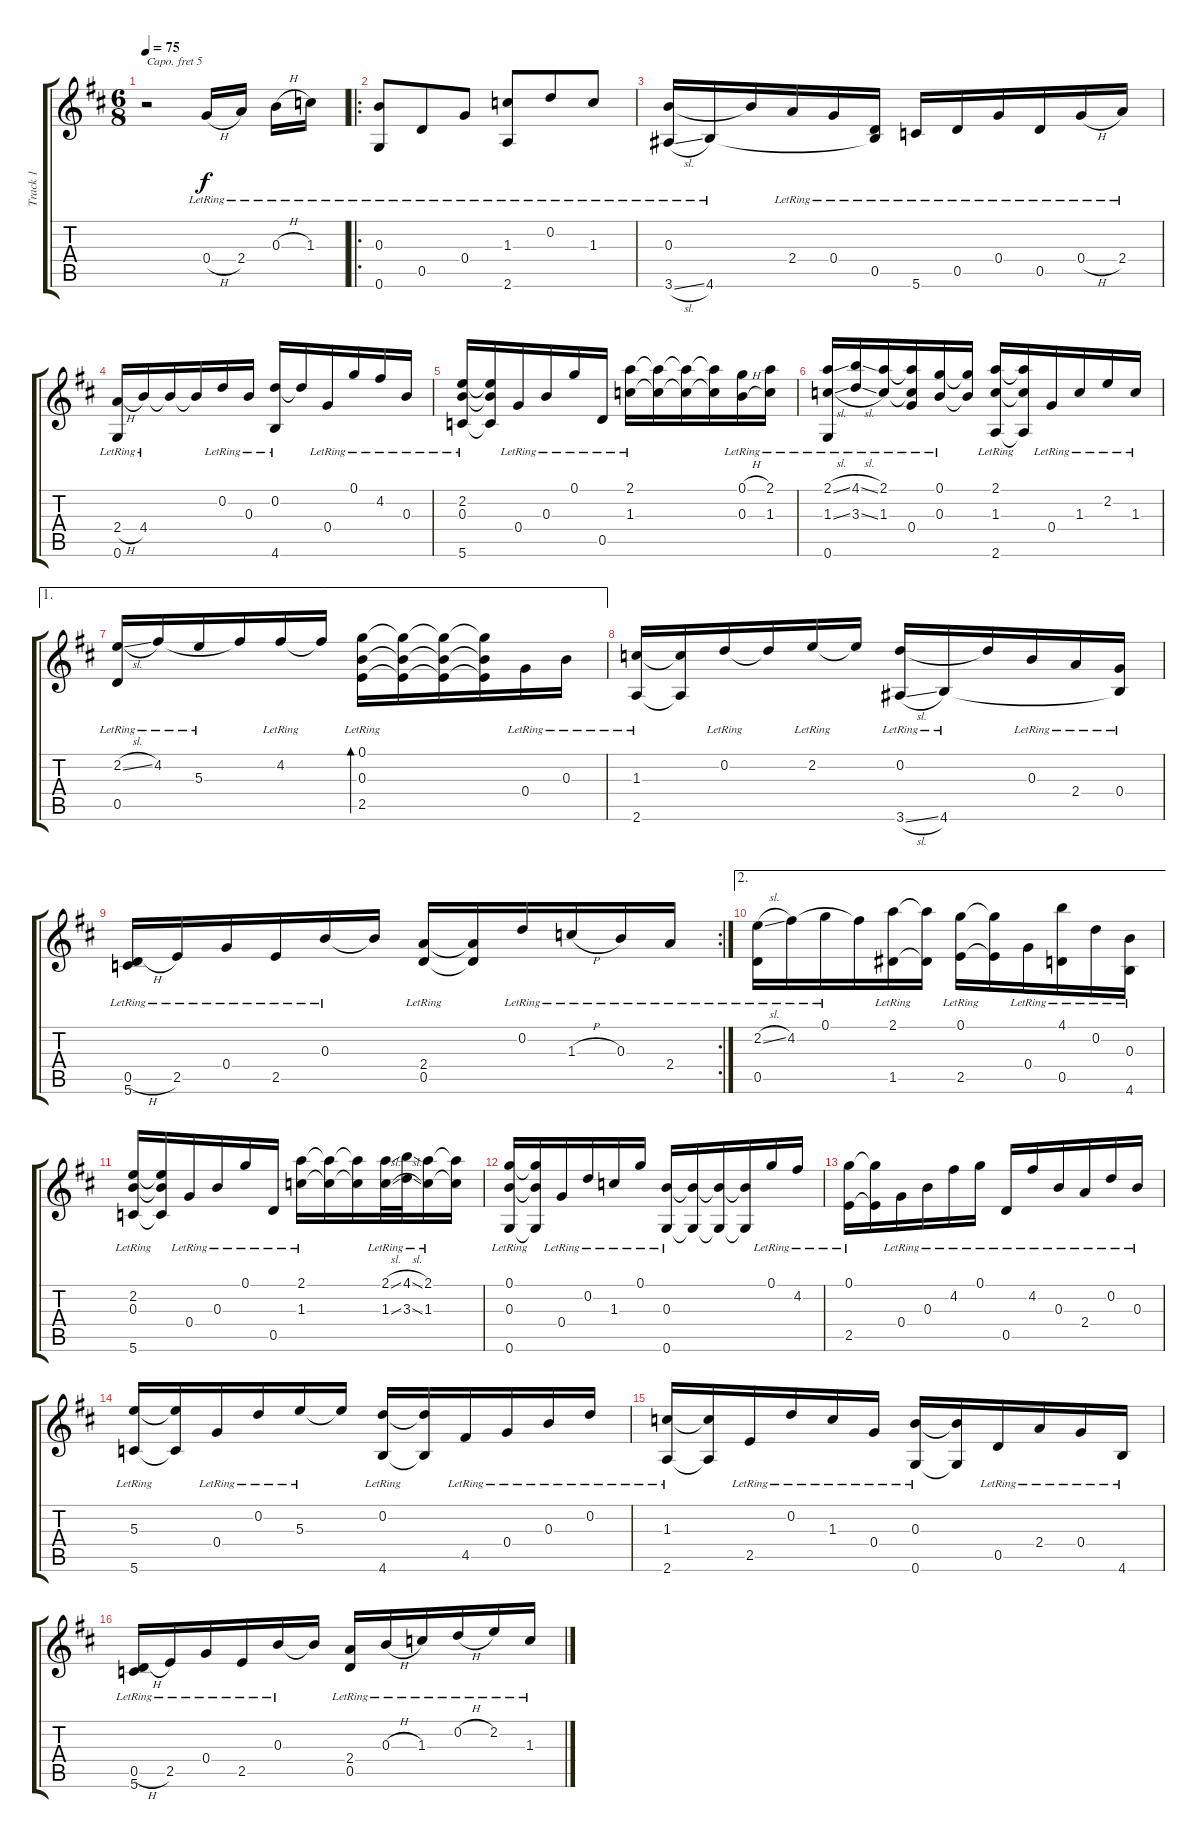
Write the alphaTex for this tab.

\track ("Track 1" "Track 1") {instrument acousticguitarnylon}
\staff {score tabs}
\capo 5
\tuning (D4 A3 Gb3 D3 A2 D2) {hide}
\ts (6 8)
\tempo 75
\clef g2
\ks d
r.2{dy f instrument acousticguitarnylon} 0.4{h lr}.16{beam merge} 2.4{lr}.16{beam split} 0.3{h lr}.16{beam merge} 1.3{lr}.16 |
\ro
(0.3{lr} 0.6{lr}).8 0.5{lr}.8 0.4{lr}.8 (1.3{lr} 2.6{lr}).8 0.2{lr}.8 1.3{lr}.8 |
(0.3{lr} 3.6{sl lr}).16 4.6{lr}.16 0.3{t}.16 2.4{lr}.16 0.4{lr}.16 (0.5{lr} 4.6{t}).16 5.6{lr}.16 0.5{lr}.16 0.4{lr}.16 0.5{lr}.16 0.4{h lr}.16 2.4{lr}.16 |
(2.4{h lr} 0.6{lr}).16 4.4{lr}.16 4.4{t}.16 4.4{t}.16 0.2{lr}.16 0.3{lr}.16 (0.2{lr} 4.6{lr}).16 0.2{t}.16 0.4{lr}.16 0.1{lr}.16 4.2{lr}.16 0.3{lr}.16 |
(2.2{lr} 0.3{lr} 5.6{lr}).16 (2.2{t} 0.3{t} 5.6{t}).16 0.4{lr}.16 0.3{lr}.16 0.1{lr}.16 0.5{lr}.16 (2.1{lr} 1.3{lr}).16 (2.1{t} 1.3{t}).16 (2.1{t} 1.3{t}).16 (2.1{t} 1.3{t}).16 (0.1{h lr} 0.3{h lr}).16 (2.1{lr} 1.3{lr}).16 |
(2.1{sl lr} 1.3{sl lr} 0.6{lr}).16 (4.1{sl lr} 3.3{sl lr}).16 (2.1{lr} 1.3{lr}).16 (2.1{t} 1.3{t} 0.4{lr}).16 (0.1{lr} 0.3{lr}).16 (0.1{t} 0.3{t}).16 (2.1{lr} 1.3{lr} 2.6{lr}).16 (2.1{t} 1.3{t} 2.6{t}).16 0.4{lr}.16 1.3{lr}.16 2.2{lr}.16 1.3{lr}.16 |
\ae 1
(2.2{sl lr} 0.5{lr}).16 4.2{lr}.16 5.3{lr}.16 4.2{t}.16 4.2{lr}.16 4.2{t}.16 (0.1{lr} 0.3{lr} 2.5{lr}).16{bd 480} (0.1{t} 0.3{t} 2.5{t}).16 (0.1{t} 0.3{t} 2.5{t}).16 (0.1{t} 0.3{t} 2.5{t}).16 0.4{lr}.16 0.3{lr}.16 |
(1.3{lr} 2.6{lr}).16 (1.3{t} 2.6{t}).16 0.2{lr}.16 0.2{t}.16 2.2{lr}.16 2.2{t}.16 (0.2{lr} 3.6{sl lr}).16 4.6{lr}.16 0.2{t}.16 0.3{lr}.16 2.4{lr}.16 (0.4{lr} 4.6{t}).16 |
\rc 2
(0.5{h lr} 5.6{lr}).16 2.5{lr}.16 0.4{lr}.16 2.5{lr}.16 0.3{lr}.16 0.3{t}.16 (2.4{lr} 0.5{lr}).16 (2.4{t} 0.5{t}).16 0.2{lr}.16 1.3{h lr}.16 0.3{lr}.16 2.4{lr}.16 |
\ae 2
(2.2{sl lr} 0.5{lr}).16 4.2{lr}.16 0.1{lr}.16 4.2{t}.16 (2.1{lr} 1.5{lr}).16 (2.1{t} 1.5{t}).16 (0.1{lr} 2.5{lr}).16 (0.1{t} 2.5{t}).16 0.4{lr}.16 (4.1{lr} 0.5{lr}).16 0.2{lr}.16 (0.3{lr} 4.6{lr}).16 |
(2.2{lr} 0.3{lr} 5.6{lr}).16 (2.2{t} 0.3{t} 5.6{t}).16 0.4{lr}.16 0.3{lr}.16 0.1{lr}.16 0.5{lr}.16 (2.1{lr} 1.3{lr}).16 (2.1{t} 1.3{t}).16 (2.1{t} 1.3{t}).16 (2.1{sl lr} 1.3{sl lr}).32 (4.1{sl lr} 3.3{sl lr}).32 (2.1{lr} 1.3{lr}).16 (2.1{t} 1.3{t}).16 |
(0.1{lr} 0.3{lr} 0.6{lr}).16 (0.1{t} 0.3{t} 0.6{t}).16 0.4{lr}.16 0.2{lr}.16 1.3{lr}.16 0.1{lr}.16 (0.3{lr} 0.6{lr}).16 (0.3{t} 0.6{t}).16 (0.3{t} 0.6{t}).16 (0.3{t} 0.6{t}).16 0.1{lr}.16 4.2{lr}.16 |
(0.1{lr} 2.5{lr}).16 (0.1{t} 2.5{t}).16 0.4{lr}.16 0.3{lr}.16 4.2{lr}.16 0.1{lr}.16 0.5{lr}.16 4.2{lr}.16 0.3{lr}.16 2.4{lr}.16 0.2{lr}.16 0.3{lr}.16 |
(5.3{lr} 5.6{lr}).16 (5.3{t} 5.6{t}).16 0.4{lr}.16 0.2{lr}.16 5.3{lr}.16 5.3{t}.16 (0.2{lr} 4.6{lr}).16 (0.2{t} 4.6{t}).16 4.5{lr}.16 0.4{lr}.16 0.3{lr}.16 0.2{lr}.16 |
(1.3{lr} 2.6{lr}).16 (1.3{t} 2.6{t}).16 2.5{lr}.16 0.2{lr}.16 1.3{lr}.16 0.4{lr}.16 (0.3{lr} 0.6{lr}).16 (0.3{t} 0.6{t}).16 0.5{lr}.16 2.4{lr}.16 0.4{lr}.16 4.6{lr}.16 |
(0.5{h lr} 5.6{lr}).16 2.5{lr}.16 0.4{lr}.16 2.5{lr}.16 0.3{lr}.16 0.3{t}.16 (2.4{lr} 0.5{lr}).16 0.3{h lr}.16 1.3{lr}.16 0.2{h lr}.16 2.2{lr}.16 1.3{lr}.16
